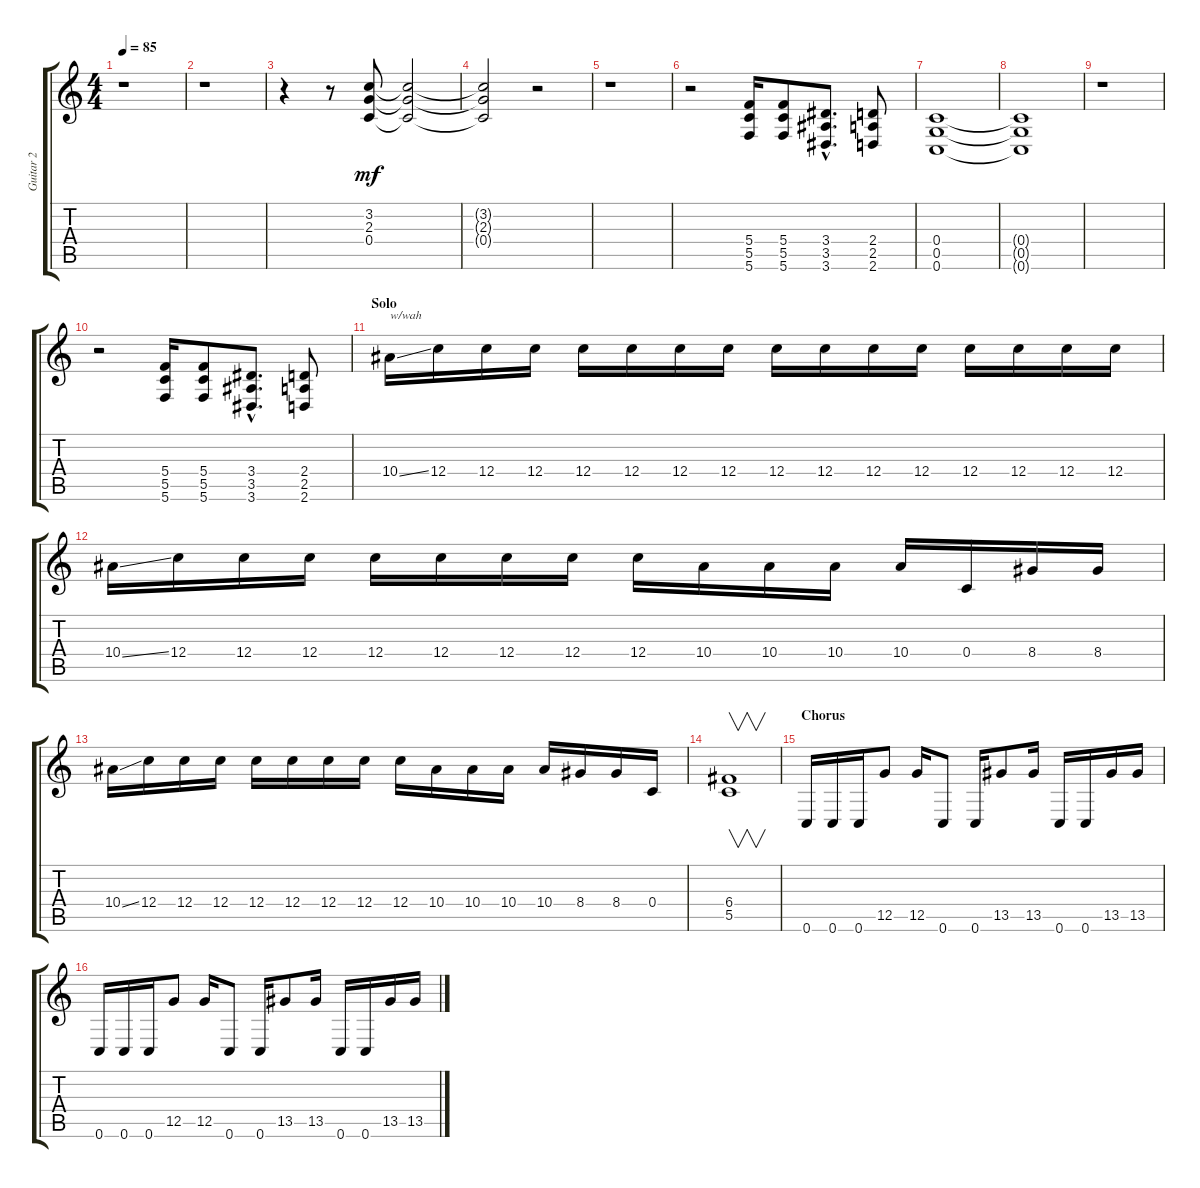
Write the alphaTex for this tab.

\track ("Guitar 2" "Guitar 2") {instrument distortionguitar}
\staff {score tabs}
\tuning (D4 A3 F3 C3 G2 C2) {hide}
\ts (4 4)
\tempo 85
\clef g2
\ks c
r.1{dy mf} |
r.1 |
r.4 r.8 (3.2 2.3 0.4).8 (3.2{t} 2.3{t} 0.4{t}).2 |
(3.2{t} 2.3{t} 0.4{t}).2 r.2 |
r.1 |
r.2 (5.4 5.5 5.6).16 (5.4 5.5 5.6).8 (3.4{hac} 3.5{hac} 3.6{hac}).8{d} (2.4 2.5 2.6).8 |
(0.4 0.5 0.6).1 |
(0.4{t} 0.5{t} 0.6{t}).1 |
r.1 |
r.2 (5.4 5.5 5.6).16 (5.4 5.5 5.6).8 (3.4{hac} 3.5{hac} 3.6{hac}).8{d} (2.4 2.5 2.6).8 |
\section ("" "Solo")
10.4{ss}.16{txt "w/wah" volume 13} 12.4.16 12.4.16 12.4.16 12.4.16 12.4.16 12.4.16 12.4.16 12.4.16 12.4.16 12.4.16 12.4.16 12.4.16 12.4.16 12.4.16 12.4.16 |
10.4{ss}.16 12.4.16 12.4.16 12.4.16 12.4.16 12.4.16 12.4.16 12.4.16 12.4.16 10.4.16 10.4.16 10.4.16 10.4.16 0.4.16 8.4.16 8.4.16 |
10.4{ss}.16 12.4.16 12.4.16 12.4.16 12.4.16 12.4.16 12.4.16 12.4.16 12.4.16 10.4.16 10.4.16 10.4.16 10.4.16 8.4.16 8.4.16 0.4.16 |
(6.4 5.5).1{v} |
\section ("" "Chorus")
0.6.16 0.6.16 0.6.16 12.5.8 12.5.16 0.6.8 0.6.16 13.5.8 13.5.16 0.6.16 0.6.16 13.5.16 13.5.16 |
0.6.16 0.6.16 0.6.16 12.5.8 12.5.16 0.6.8 0.6.16 13.5.8 13.5.16 0.6.16 0.6.16 13.5.16 13.5.16
